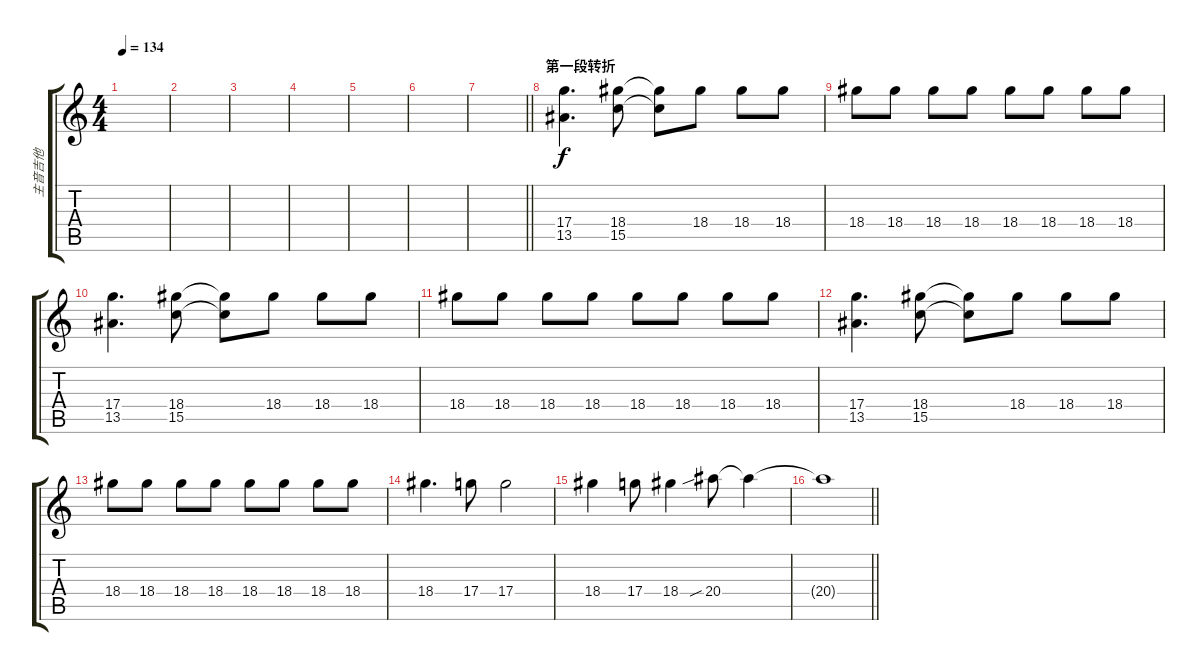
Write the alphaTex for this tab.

\track ("主音吉他" "主音吉他") {instrument electricguitarmuted}
\staff {score tabs}
\tuning (E4 B3 G3 D3 A2 E2) {hide}
\ts (4 4)
\tempo 134
\clef g2
\ks c
|
|
|
|
|
|
\barLineRight lightlight
|
\section ("" "第一段转折")
(17.4 13.5).4{d} (18.4 15.5).8 (18.4{t} 15.5{t}).8 18.4.8 18.4.8 18.4.8 |
18.4.8 18.4.8 18.4.8 18.4.8 18.4.8 18.4.8 18.4.8 18.4.8 |
(17.4 13.5).4{d} (18.4 15.5).8 (18.4{t} 15.5{t}).8 18.4.8 18.4.8 18.4.8 |
18.4.8 18.4.8 18.4.8 18.4.8 18.4.8 18.4.8 18.4.8 18.4.8 |
(17.4 13.5).4{d} (18.4 15.5).8 (18.4{t} 15.5{t}).8 18.4.8 18.4.8 18.4.8 |
18.4.8 18.4.8 18.4.8 18.4.8 18.4.8 18.4.8 18.4.8 18.4.8 |
18.4.4{d} 17.4.8 17.4.2 |
18.4.4 17.4.8 18.4.4 20.4{sib}.8 20.4{t}.4 |
\barLineRight lightlight
20.4{t}.1
